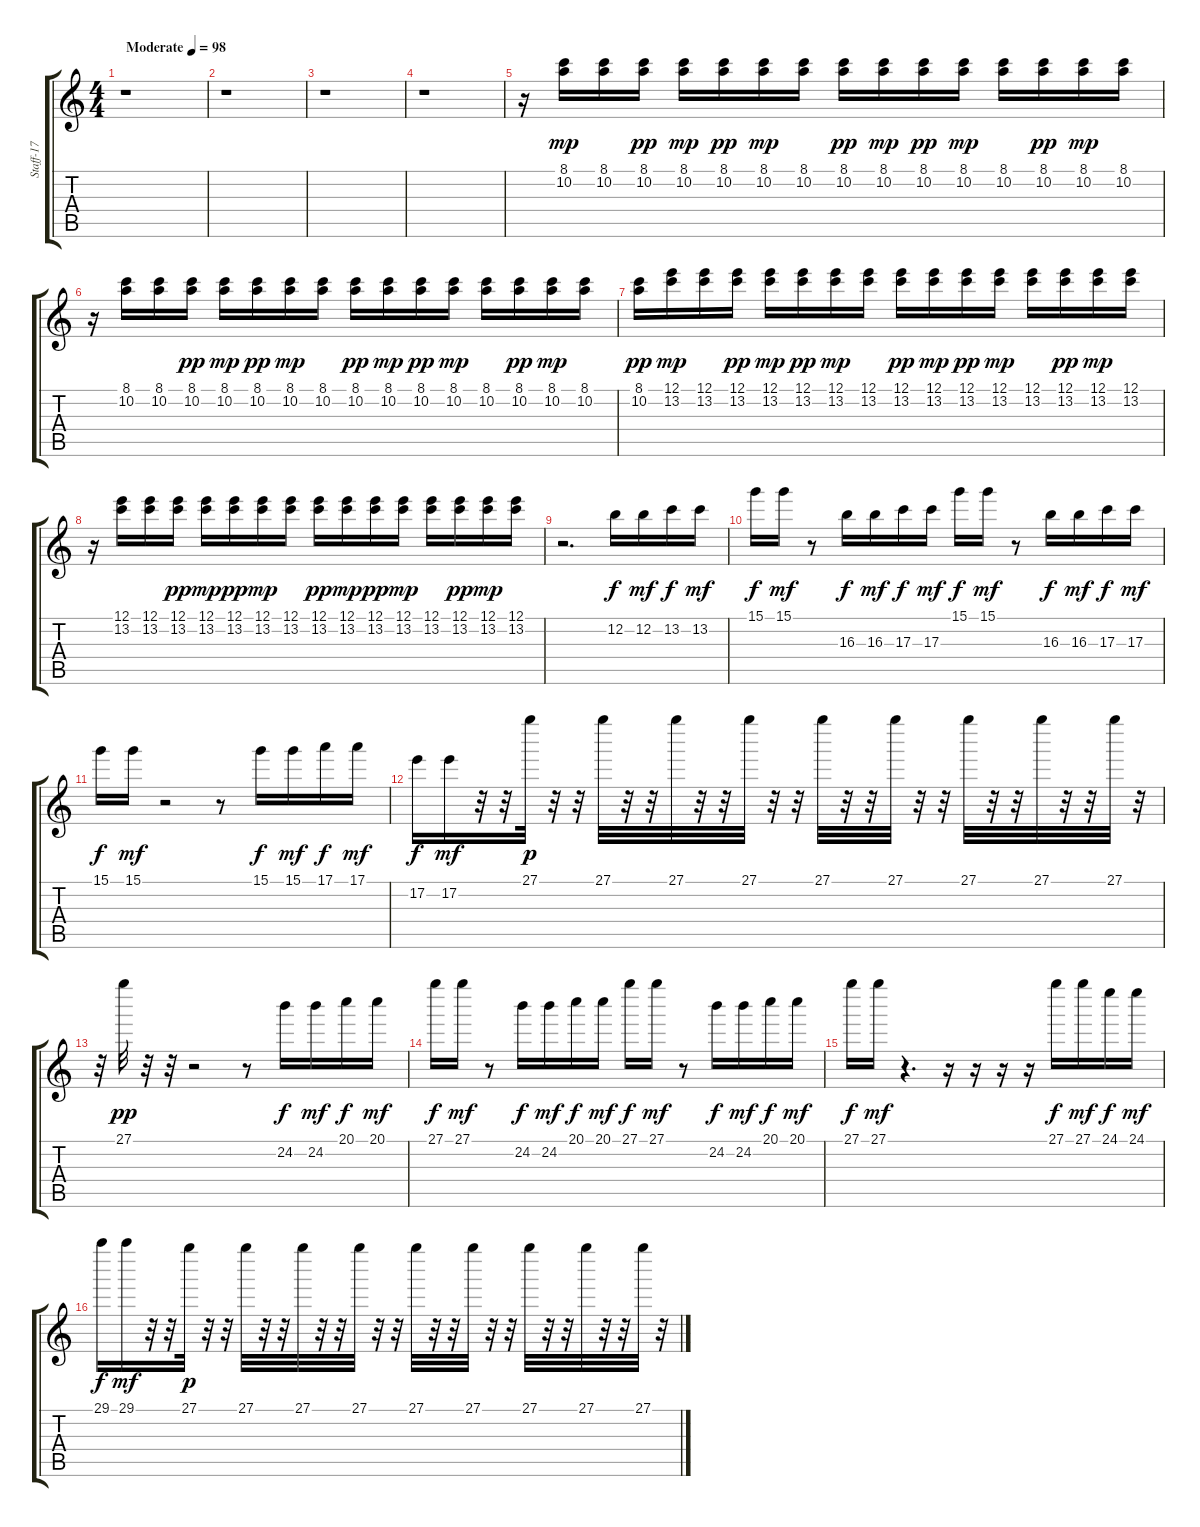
\track ("Staff-17" "Staff-17") {instrument electricbassfinger}
\staff {score tabs}
\tuning (E4 B3 G3 D3 A2 E2) {hide}
\ts (4 4)
\tempo (98 "Moderate")
\clef g2
\ks c
r.1{dy mp instrument electricbassfinger} |
r.1 |
r.1 |
r.1 |
r.16 (8.1 10.2).16{volume 10} (8.1 10.2).16 (8.1 10.2).16{dy pp volume 10} (8.1 10.2).16{dy mp volume 10} (8.1 10.2).16{dy pp volume 10} (8.1 10.2).16{dy mp volume 10} (8.1 10.2).16{volume 9} (8.1 10.2).16{dy pp volume 9} (8.1 10.2).16{dy mp volume 9} (8.1 10.2).16{dy pp volume 9} (8.1 10.2).16{dy mp volume 9} (8.1 10.2).16{volume 9} (8.1 10.2).16{dy pp volume 9} (8.1 10.2).16{dy mp volume 8} (8.1 10.2).16{volume 8} |
r.16 (8.1 10.2).16{volume 8} (8.1 10.2).16{volume 8} (8.1 10.2).16{dy pp volume 8} (8.1 10.2).16{dy mp volume 8} (8.1 10.2).16{dy pp volume 7} (8.1 10.2).16{dy mp volume 7} (8.1 10.2).16{volume 7} (8.1 10.2).16{dy pp volume 7} (8.1 10.2).16{dy mp volume 7} (8.1 10.2).16{dy pp volume 6} (8.1 10.2).16{dy mp volume 6} (8.1 10.2).16{volume 6} (8.1 10.2).16{dy pp volume 6} (8.1 10.2).16{dy mp volume 6} (8.1 10.2).16{volume 6} |
(8.1 10.2).16{dy pp volume 5} (12.1 13.2).16{dy mp volume 5} (12.1 13.2).16{volume 5} (12.1 13.2).16{dy pp volume 5} (12.1 13.2).16{dy mp volume 6} (12.1 13.2).16{dy pp volume 6} (12.1 13.2).16{dy mp volume 6} (12.1 13.2).16{volume 6} (12.1 13.2).16{dy pp volume 6} (12.1 13.2).16{dy mp volume 6} (12.1 13.2).16{dy pp volume 7} (12.1 13.2).16{dy mp volume 7} (12.1 13.2).16{volume 7} (12.1 13.2).16{dy pp volume 7} (12.1 13.2).16{dy mp volume 8} (12.1 13.2).16{volume 8} |
r.16 (12.1 13.2).16{volume 8} (12.1 13.2).16 (12.1 13.2).16{dy pp volume 8} (12.1 13.2).16{dy mp volume 8} (12.1 13.2).16{dy pp volume 8} (12.1 13.2).16{dy mp volume 9} (12.1 13.2).16{volume 9} (12.1 13.2).16{dy pp volume 9} (12.1 13.2).16{dy mp volume 9} (12.1 13.2).16{dy pp volume 9} (12.1 13.2).16{dy mp volume 9} (12.1 13.2).16{volume 9} (12.1 13.2).16{dy pp volume 10} (12.1 13.2).16{dy mp volume 10} (12.1 13.2).16{volume 10} |
r.2{d} 12.2.16{dy f volume 8 instrument acousticguitarnylon} 12.2.16{dy mf} 13.2.16{dy f} 13.2.16{dy mf} |
15.1.16{dy f} 15.1.16{dy mf} r.8 16.3.16{dy f volume 5} 16.3.16{dy mf} 17.3.16{dy f} 17.3.16{dy mf} 15.1.16{dy f} 15.1.16{dy mf} r.8 16.3.16{dy f volume 2} 16.3.16{dy mf} 17.3.16{dy f} 17.3.16{dy mf} |
15.1.16{dy f} 15.1.16{dy mf} r.2 r.8 15.1.16{dy f volume 8} 15.1.16{dy mf} 17.1.16{dy f} 17.1.16{dy mf} |
17.2.16{dy f} 17.2.16{dy mf} r.32{volume 2 instrument lead1square} r.32{volume 3} 27.1.32{dy p volume 3} r.32{volume 3} r.32{volume 4} 27.1.32{volume 4} r.32{volume 4} r.32{volume 4} 27.1.32{volume 5} r.32{volume 5} r.32{volume 5} 27.1.32{volume 5} r.32{volume 6} r.32{volume 6} 27.1.32{volume 6} r.32{volume 6} r.32{volume 7} 27.1.32{volume 6} r.32{volume 6} r.32{volume 6} 27.1.32{volume 6} r.32{volume 5} r.32{volume 5} 27.1.32{volume 5} r.32{volume 4} r.32{volume 4} 27.1.32{volume 4} r.32{volume 4} |
r.32{volume 3} 27.1.32{dy pp volume 3} r.32{volume 3} r.32{volume 2} r.2 r.8 24.2.16{dy f volume 12 instrument acousticgrandpiano} 24.2.16{dy mf} 20.1.16{dy f} 20.1.16{dy mf} |
27.1.16{dy f} 27.1.16{dy mf} r.8 24.2.16{dy f volume 9} 24.2.16{dy mf} 20.1.16{dy f} 20.1.16{dy mf} 27.1.16{dy f} 27.1.16{dy mf} r.8 24.2.16{dy f volume 5} 24.2.16{dy mf} 20.1.16{dy f} 20.1.16{dy mf} |
27.1.16{dy f} 27.1.16{dy mf} r.4{d} r.16{volume 12} r.16 r.16 r.16 27.1.16{dy f} 27.1.16{dy mf} 24.1.16{dy f} 24.1.16{dy mf} |
29.1.16{dy f} 29.1.16{dy mf} r.32{volume 2 instrument lead1square} r.32{volume 3} 27.1.32{dy p volume 3} r.32{volume 3} r.32{volume 4} 27.1.32{volume 4} r.32{volume 4} r.32{volume 4} 27.1.32{volume 5} r.32{volume 5} r.32{volume 5} 27.1.32{volume 5} r.32{volume 6} r.32{volume 6} 27.1.32{volume 6} r.32{volume 6} r.32{volume 7} 27.1.32{volume 6} r.32{volume 6} r.32{volume 6} 27.1.32{volume 6} r.32{volume 5} r.32{volume 5} 27.1.32{volume 5} r.32{volume 4} r.32{volume 4} 27.1.32{volume 4} r.32{volume 4}
